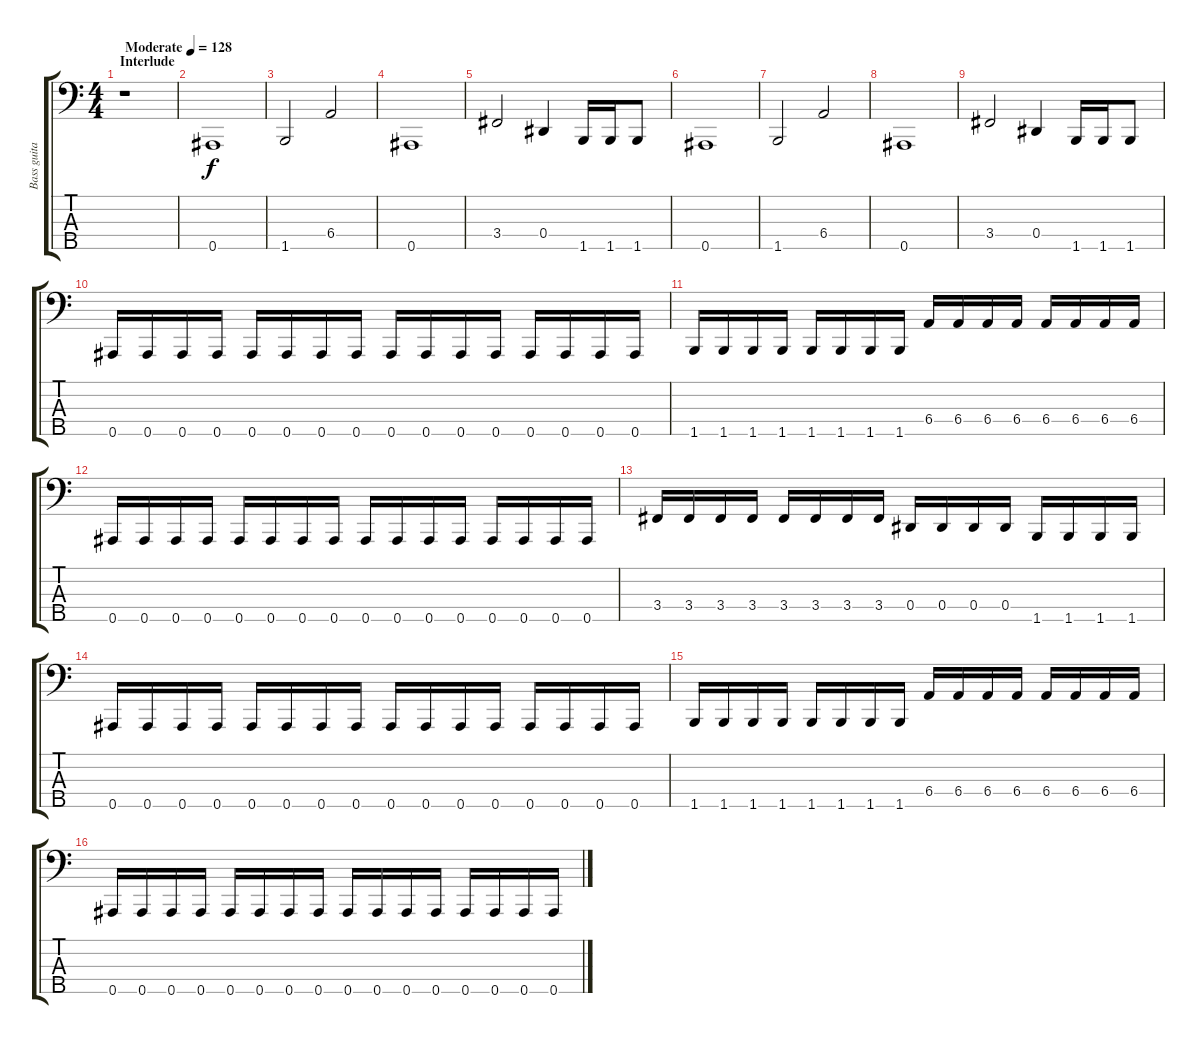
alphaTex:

\track ("Bass guitar" "Bass guita") {instrument electricbassfinger}
\staff {score tabs}
\tuning (Gb2 Db2 Ab1 Eb1 Bb0) {hide}
\ts (4 4)
\section ("" "Interlude")
\tempo (128 "Moderate")
\clef f4
\ks c
r.1{dy f instrument electricbassfinger} |
0.5.1 |
1.5.2 6.4.2 |
0.5.1 |
3.4.2 0.4.4 1.5.16 1.5.16 1.5.8 |
0.5.1 |
1.5.2 6.4.2 |
0.5.1 |
3.4.2 0.4.4 1.5.16 1.5.16 1.5.8 |
0.5.16 0.5.16 0.5.16 0.5.16 0.5.16 0.5.16 0.5.16 0.5.16 0.5.16 0.5.16 0.5.16 0.5.16 0.5.16 0.5.16 0.5.16 0.5.16 |
1.5.16 1.5.16 1.5.16 1.5.16 1.5.16 1.5.16 1.5.16 1.5.16 6.4.16 6.4.16 6.4.16 6.4.16 6.4.16 6.4.16 6.4.16 6.4.16 |
0.5.16 0.5.16 0.5.16 0.5.16 0.5.16 0.5.16 0.5.16 0.5.16 0.5.16 0.5.16 0.5.16 0.5.16 0.5.16 0.5.16 0.5.16 0.5.16 |
3.4.16 3.4.16 3.4.16 3.4.16 3.4.16 3.4.16 3.4.16 3.4.16 0.4.16 0.4.16 0.4.16 0.4.16 1.5.16 1.5.16 1.5.16 1.5.16 |
0.5.16 0.5.16 0.5.16 0.5.16 0.5.16 0.5.16 0.5.16 0.5.16 0.5.16 0.5.16 0.5.16 0.5.16 0.5.16 0.5.16 0.5.16 0.5.16 |
1.5.16 1.5.16 1.5.16 1.5.16 1.5.16 1.5.16 1.5.16 1.5.16 6.4.16 6.4.16 6.4.16 6.4.16 6.4.16 6.4.16 6.4.16 6.4.16 |
0.5.16 0.5.16 0.5.16 0.5.16 0.5.16 0.5.16 0.5.16 0.5.16 0.5.16 0.5.16 0.5.16 0.5.16 0.5.16 0.5.16 0.5.16 0.5.16
